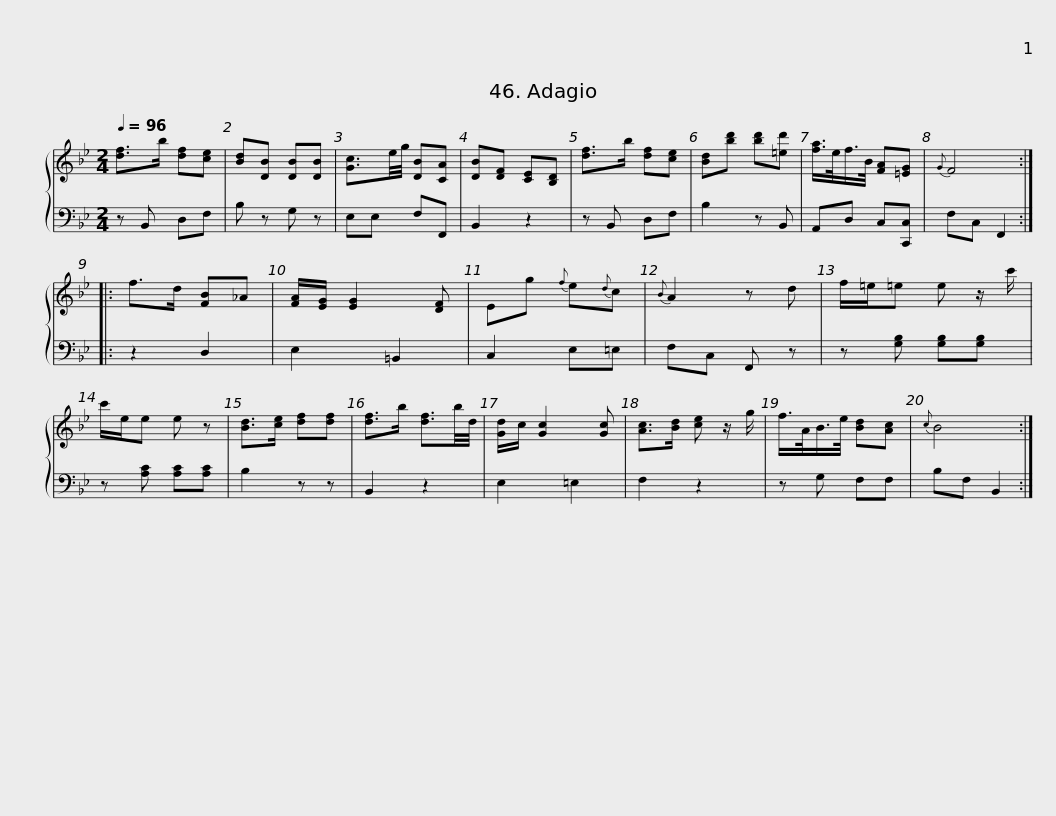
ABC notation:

X:1
%%score { 1 | 2 }
L:1/8
Q:1/4=96
M:2/4
I:linebreak $
K:Bb
V:1 treble
V:2 bass
V:1
 [df]>b [df][ce] | [Bd][DB] [DB][DB] | [Gc]3/2e/4g/4 [DB][CA] | [DB][DF] [CE][B,D] | [df]>b [df][ce] | %5
 [Bd][bd'] [bd'][=ed'] | [fa]/>e/f/>B/ [FA][=EG] |{G} F4 ::$ f>d [FB]_A | [FA]/[EG]/ [EG]2 [DF] | %10
 Eg{f} e{d}c |{B} A2 z d | f/=e/=e e z/ c'/ | c'/e/e e z | [Bd]>[ce] [df][df] |$ %15
 [df]>b [df]3/2b/4d/4 | [Gd]/c/ [Gc]2 [Gc] | [Ac]>[Bd] [ce] z/ g/ | f/>A/B/>e/ [Bd][Ac] |{c} B4 :| %20
V:2
 z B,, D,F, | B, z G, z | E,E, F,F,, | B,,2 z2 | z B,, D,F, | %5
 B,2 z B,, | A,,D, C,[C,,C,] | F,C, F,,2 ::$ z2 D,2 | E,2 =B,,2 | %10
 C,2 E,=E, | F,C, F,, z | z [G,B,] [G,B,][G,B,] | z [A,C] [A,C][A,C] | B,2 z z |$ %15
 B,,2 z2 | E,2 =E,2 | F,2 z2 | z G, F,F, | B,F, B,,2 :| %20
